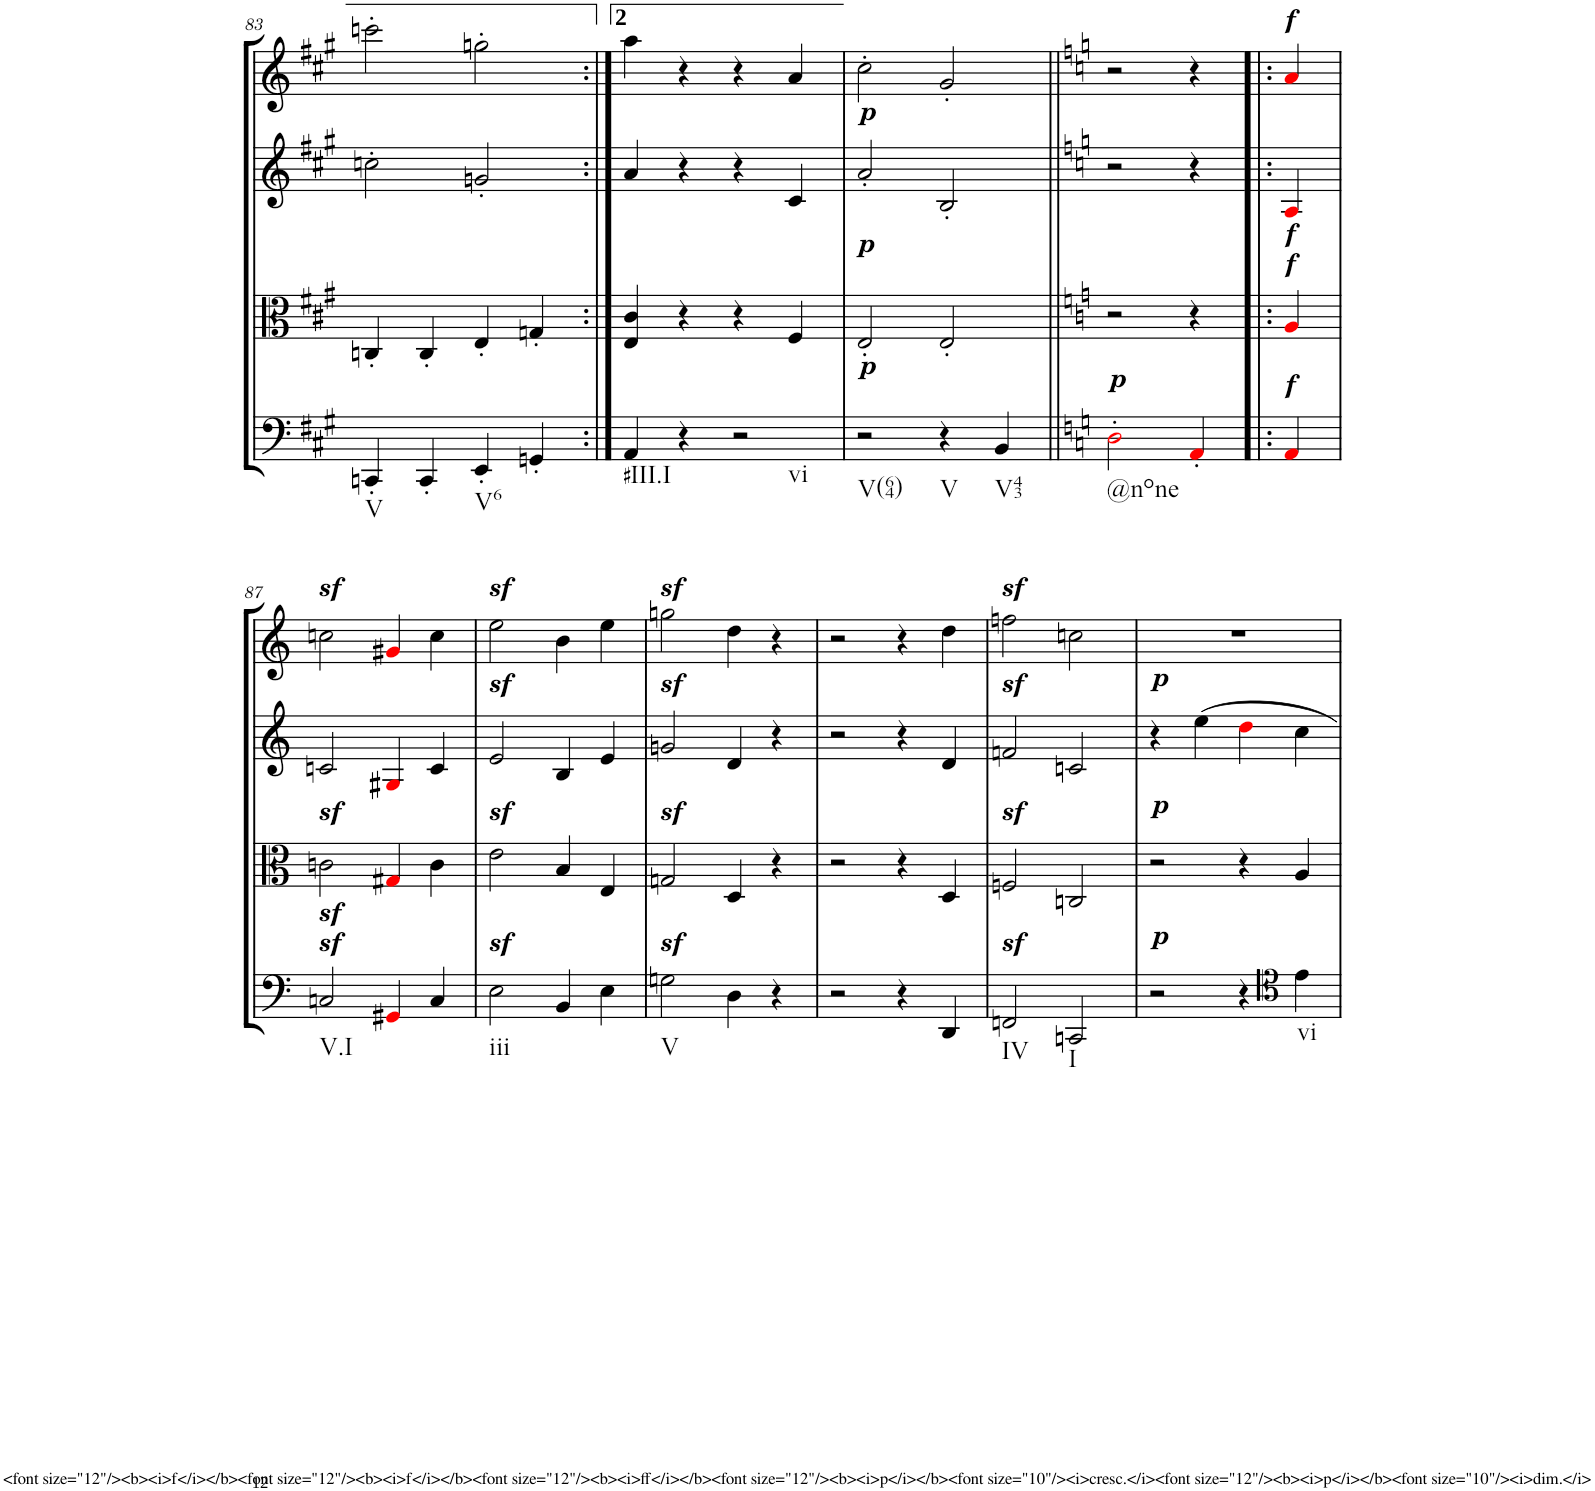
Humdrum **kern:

**kern	**kern	**kern	**kern
*part4	*part3	*part2	*part1
*staff4	*staff3	*staff2	*staff1
*I"Cello	*I"Viola	*I"2nd Violin	*I"1st Violin
*	*I'Vla	*I'Vln	*I'Vln
!!LO:PB:g=z
*clefF4	*clefC3	*clefG2	*clefG2
*k[f#c#g#]	*k[f#c#g#]	*k[f#c#g#]	*k[f#c#g#]
*A:	*A:	*A:	*A:
*M4/4	*M4/4	*M4/4	*M4/4
*met(c)	*met(c)	*met(c)	*met(c)
=83	=83	=83	=83
!LO:TX:b:t=V	!	!	!
4CCn'/	4Cn'/	2ccn'\	2cccn'\
4CC'/	4C'/	.	.
!LO:TX:b:t=V6	!	!	!
4EE'/	4E'/	2gn'/	2ggn'\
4GGn'/	4Gn'/	.	.
=84:|!	=84:|!	=84:|!	=84:|!
!LO:TX:b:t=#III.I	!	!	!
4AA/	4E/ 4c#/	4a/	4aa\
4r	4r	4r	4r
!LO:TX:b:t=vi	!	!	!
2r	4r	4r	4r
.	4F#/	4c#/	4a/
=85	=85	=85	=85
!	!	!	!LO:TX:b:Bi:t=p
!	!LO:TX:a:Bi:t=p	!	!
!	!LO:TX:b:Bi:t=p	!	!
!LO:TX:b:t=V(64)	!	!	!
2r	2E'/	2a'/	2cc#'\
!LO:TX:b:t=V	!	!	!
4r	2E'/	2B'/	2g#'/
!LO:TX:b:t=V43	!	!	!
4BB/	.	.	.
=86||	=86||	=86||	=86||
*k[]	*k[]	*k[]	*k[]
*C:	*C:	*C:	*C:
!LO:TX:a:Bi:t=p	!	!	!
!LO:TX:b:t=@none	!	!	!
2D'i\	2r	2r	2r
4AA'i/	4r	4r	4r
=86X1!|:	=86X1!|:	=86X1!|:	=86X1!|:
!	!	!	!LO:TX:a:Bi:t=f
!	!LO:TX:a:Bi:t=f	!	!
!	!LO:TX:a:Bi:t=f	!	!
!LO:TX:a:Bi:t=f	!	!	!
4AAi/	4Ai/	4Ai/	4ai/
!!LO:LB:g=z
=87	=87	=87	=87
!	!	!	!LO:TX:a:Bi:t=sf
!	!LO:TX:a:Bi:t=sf	!	!
!LO:TX:a:Bi:t=sf	!	!	!
!LO:TX:a:Bi:t=sf	!	!	!
!LO:TX:b:t=V.I	!	!	!
2Cn/	2cn\	2cn/	2ccn\
4GG#Xi/	4G#Xi/	4G#Xi/	4g#Xi/
4C/	4c\	4c/	4cc\
=88	=88	=88	=88
!	!	!	!LO:TX:a:Bi:t=sf
!	!	!LO:TX:a:Bi:t=sf	!
!	!LO:TX:a:Bi:t=sf	!	!
!LO:TX:a:Bi:t=sf	!	!	!
!LO:TX:b:t=iii	!	!	!
2E\	2e\	2e/	2ee\
4BB/	4B/	4B/	4b\
4E\	4E/	4e/	4ee\
=89	=89	=89	=89
!	!	!	!LO:TX:a:Bi:t=sf
!	!	!LO:TX:a:Bi:t=sf	!
!	!LO:TX:a:Bi:t=sf	!	!
!LO:TX:a:Bi:t=sf	!	!	!
!LO:TX:b:t=V	!	!	!
2Gn\	2Gn/	2gn/	2ggn\
4D\	4D/	4d/	4dd\
4r	4r	4r	4r
=90	=90	=90	=90
2r	2r	2r	2r
4r	4r	4r	4r
4DD/	4D/	4d/	4dd\
=91	=91	=91	=91
!	!	!	!LO:TX:a:Bi:t=sf
!	!	!LO:TX:a:Bi:t=sf	!
!	!LO:TX:a:Bi:t=sf	!	!
!LO:TX:a:Bi:t=sf	!	!	!
!LO:TX:b:t=IV	!	!	!
2FFn/	2Fn/	2fn/	2ffn\
!LO:TX:b:t=I	!	!	!
2CCn/	2Cn/	2cn/	2ccn\
=92	=92	=92	=92
!	!	!LO:TX:a:Bi:t=p	!
!	!LO:TX:a:Bi:t=p	!	!
!LO:TX:a:Bi:t=p	!	!	!
2r	2r	4r	1r
.	.	4ee\	.
4r	4r	4ddi\	.
*clefC4	*	*	*
!LO:TX:b:t=vi	!	!	!
4e\	4A/	4cc\	.
=	=	=	=
*-	*-	*-	*-
